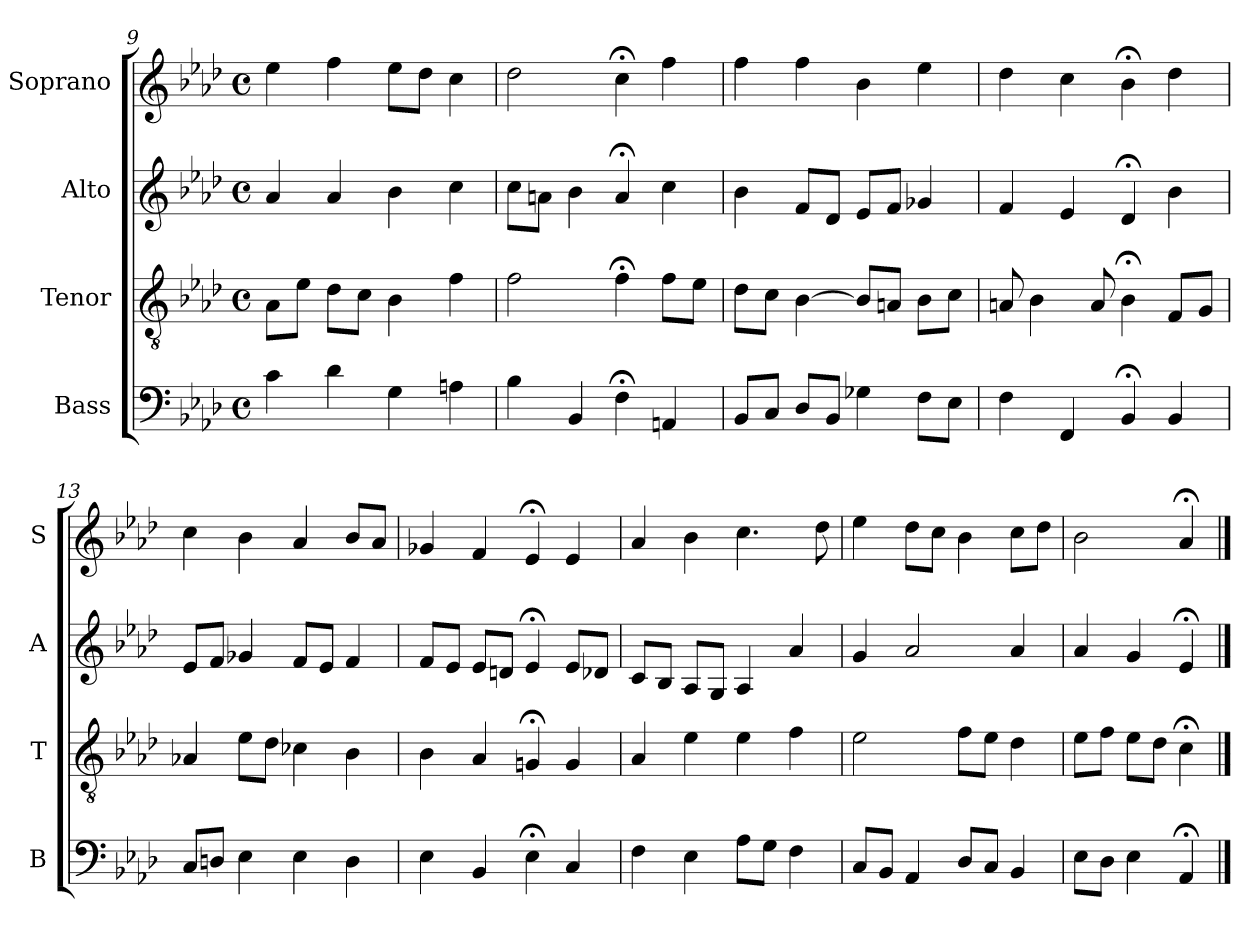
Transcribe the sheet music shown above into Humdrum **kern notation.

**kern	**kern	**kern	**kern
*part4	*part3	*part2	*part1
*staff4	*staff3	*staff2	*staff1
*I"Bass	*I"Tenor	*I"Alto	*I"Soprano
*I'B	*I'T	*I'A	*I'S
*clefF4	*clefGv2	*clefG2	*clefG2
*k[b-e-a-d-]	*k[b-e-a-d-]	*k[b-e-a-d-]	*k[b-e-a-d-]
*A-:	*A-:	*A-:	*A-:
*M4/4	*M4/4	*M4/4	*M4/4
*met(c)	*met(c)	*met(c)	*met(c)
=9	=9	=9	=9
4c	8A-L	4a-	4ee-
.	8e-J	.	.
4d-	8d-L	4a-	4ff
.	8cJ	.	.
4G	4B-	4b-	8ee-L
.	.	.	8dd-J
4An	4f	4cc	4cc
=10	=10	=10	=10
4B-	2f	8ccL	2dd-
.	.	8anJ	.
4BB-	.	4b-	.
4F;<	4f;<	4a;<	4cc;<
4AAn	8fL	4cc	4ff
.	8e-J	.	.
=11	=11	=11	=11
8BB-L	8d-L	4b-	4ff
8CJ	8cJ	.	.
8D-L	[4B-	8fL	4ff
8BB-J	.	8d-J	.
4G-X	8B-L]	8e-L	4b-
.	8AnJ	8fJ	.
8FL	8B-L	4g-X	4ee-
8E-J	8cJ	.	.
=12	=12	=12	=12
4F	8An	4f	4dd-
.	4B-	.	.
4FF	.	4e-	4cc
.	8A	.	.
4BB-;<	4B-;<	4d-;<	4b-;<
4BB-	8FL	4b-	4dd-
.	8GJ	.	.
=13	=13	=13	=13
8CL	4A-Xi	8e-L	4cc
8DniJ	.	8fJ	.
4E-i	8e-iL	4g-X	4b-
.	8d-J	.	.
4E-	4c-X	8fL	4a-
.	.	8e-J	.
4D	4B-	4f	8b-L
.	.	.	8a-J
=14	=14	=14	=14
4E-	4B-	8fL	4g-X
.	.	8e-J	.
4BB-	4A-	8e-L	4f
.	.	8dnJ	.
4E-;<	4Gn;<i	4e-;<	4e-;<i
4C	4Gi	8e-L	4e-i
.	.	8d-XJ	.
=15	=15	=15	=15
4F	4A-i	8cL	4a-i
.	.	8B-J	.
4E-	4e-	8A-L	4b-
.	.	8GJ	.
8A-L	4e-	4A-	4.cc
8GJ	.	.	.
4F	4f	4a-	.
.	.	.	8dd-
=16	=16	=16	=16
8CL	2e-	4g	4ee-
8BB-J	.	.	.
4AA-	.	2a-	8dd-L
.	.	.	8ccJ
8D-L	8fL	.	4b-
8CJ	8e-J	.	.
4BB-	4d-	4a-	8ccL
.	.	.	8dd-J
=17	=17	=17	=17
8E-L	8e-L	4a-	2b-
8D-J	8fJ	.	.
4E-	8e-L	4g	.
.	8d-J	.	.
4AA-;<	4c;<	4e-;<	4a-;<
==	==	==	==
*-	*-	*-	*-
